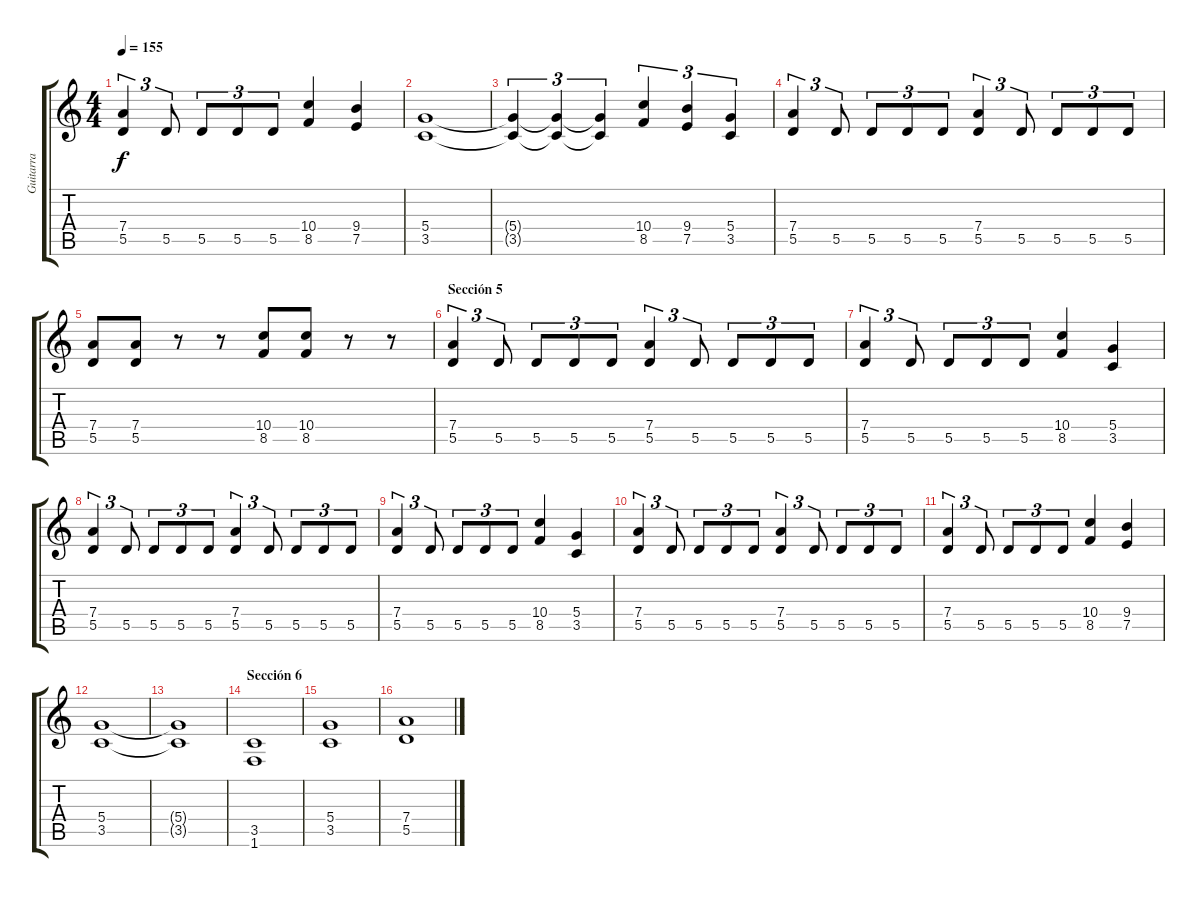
\track ("Guitarra" "Guitarra") {instrument distortionguitar}
\staff {score tabs}
\tuning (E4 B3 G3 D3 A2 E2) {hide}
\ts (4 4)
\tempo 155
\clef g2
\ks c
(7.4 5.5).4{tu (3 2) dy f} 5.5.8{tu (3 2)} 5.5.8{tu (3 2)} 5.5.8{tu (3 2)} 5.5.8{tu (3 2)} (10.4 8.5).4 (9.4 7.5).4 |
(5.4 3.5).1 |
(5.4{t} 3.5{t}).4{tu (3 2)} (5.4{t} 3.5{t}).4{tu (3 2)} (5.4{t} 3.5{t}).4{tu (3 2)} (10.4 8.5).4{tu (3 2)} (9.4 7.5).4{tu (3 2)} (5.4 3.5).4{tu (3 2)} |
(7.4 5.5).4{tu (3 2)} 5.5.8{tu (3 2)} 5.5.8{tu (3 2)} 5.5.8{tu (3 2)} 5.5.8{tu (3 2)} (7.4 5.5).4{tu (3 2)} 5.5.8{tu (3 2)} 5.5.8{tu (3 2)} 5.5.8{tu (3 2)} 5.5.8{tu (3 2)} |
(7.4 5.5).8 (7.4 5.5).8 r.8 r.8 (10.4 8.5).8 (10.4 8.5).8 r.8 r.8 |
\section ("" "Sección 5")
(7.4 5.5).4{tu (3 2)} 5.5.8{tu (3 2)} 5.5.8{tu (3 2)} 5.5.8{tu (3 2)} 5.5.8{tu (3 2)} (7.4 5.5).4{tu (3 2)} 5.5.8{tu (3 2)} 5.5.8{tu (3 2)} 5.5.8{tu (3 2)} 5.5.8{tu (3 2)} |
(7.4 5.5).4{tu (3 2)} 5.5.8{tu (3 2)} 5.5.8{tu (3 2)} 5.5.8{tu (3 2)} 5.5.8{tu (3 2)} (10.4 8.5).4 (5.4 3.5).4 |
(7.4 5.5).4{tu (3 2)} 5.5.8{tu (3 2)} 5.5.8{tu (3 2)} 5.5.8{tu (3 2)} 5.5.8{tu (3 2)} (7.4 5.5).4{tu (3 2)} 5.5.8{tu (3 2)} 5.5.8{tu (3 2)} 5.5.8{tu (3 2)} 5.5.8{tu (3 2)} |
(7.4 5.5).4{tu (3 2)} 5.5.8{tu (3 2)} 5.5.8{tu (3 2)} 5.5.8{tu (3 2)} 5.5.8{tu (3 2)} (10.4 8.5).4 (5.4 3.5).4 |
(7.4 5.5).4{tu (3 2)} 5.5.8{tu (3 2)} 5.5.8{tu (3 2)} 5.5.8{tu (3 2)} 5.5.8{tu (3 2)} (7.4 5.5).4{tu (3 2)} 5.5.8{tu (3 2)} 5.5.8{tu (3 2)} 5.5.8{tu (3 2)} 5.5.8{tu (3 2)} |
(7.4 5.5).4{tu (3 2)} 5.5.8{tu (3 2)} 5.5.8{tu (3 2)} 5.5.8{tu (3 2)} 5.5.8{tu (3 2)} (10.4 8.5).4 (9.4 7.5).4 |
(5.4 3.5).1 |
(5.4{t} 3.5{t}).1 |
\section ("" "Sección 6")
(3.5 1.6).1 |
(5.4 3.5).1 |
(7.4 5.5).1
